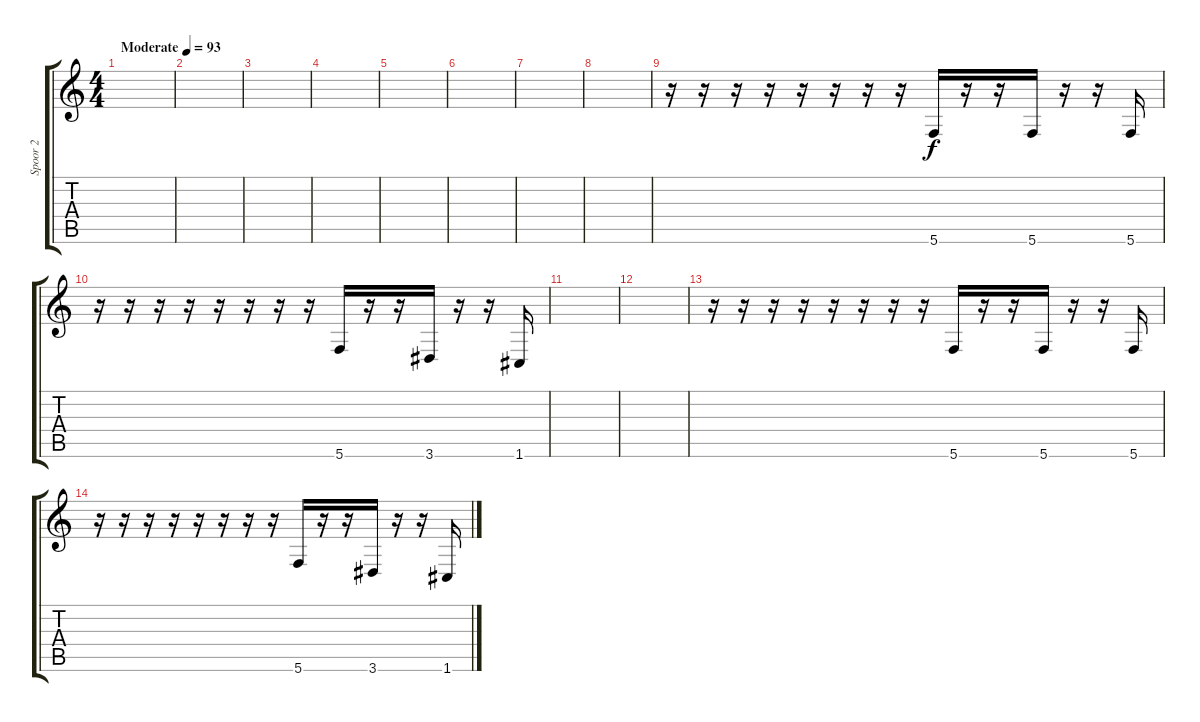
\track ("Spoor 2" "Spoor 2") {instrument distortionguitar}
\staff {score tabs}
\tuning (D4 A3 F3 C3 G2 C2) {hide}
\ts (4 4)
\tempo (93 "Moderate")
\clef g2
\ks c
|
|
|
|
|
|
|
|
r.16 r.16 r.16 r.16 r.16 r.16 r.16 r.16 5.6.16 r.16 r.16 5.6.16 r.16 r.16 5.6.16 |
r.16 r.16 r.16 r.16 r.16 r.16 r.16 r.16 5.6.16 r.16 r.16 3.6.16 r.16 r.16 1.6.16 |
|
|
r.16 r.16 r.16 r.16 r.16 r.16 r.16 r.16 5.6.16 r.16 r.16 5.6.16 r.16 r.16 5.6.16 |
r.16 r.16 r.16 r.16 r.16 r.16 r.16 r.16 5.6.16 r.16 r.16 3.6.16 r.16 r.16 1.6.16
